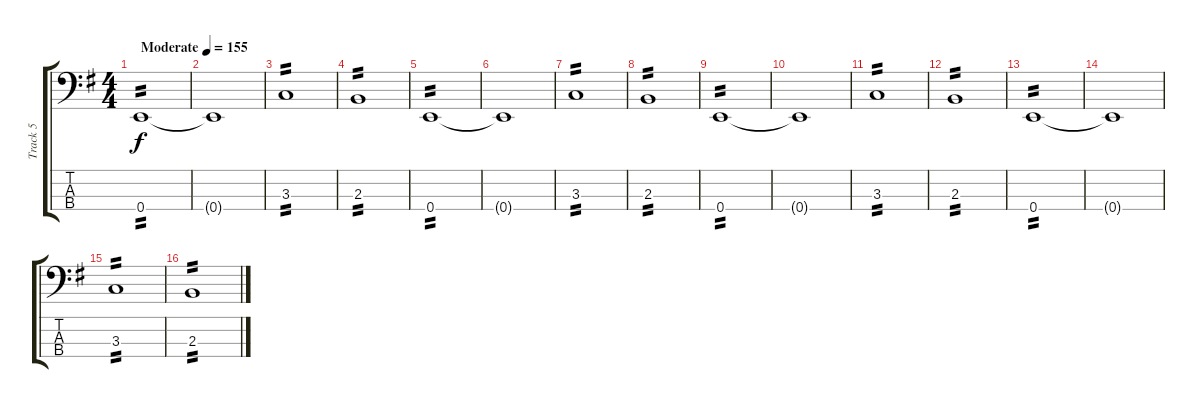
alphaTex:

\track ("Track 5" "Track 5") {instrument electricbassfinger}
\staff {score tabs}
\tuning (G2 D2 A1 E1) {hide}
\ts (4 4)
\tempo (155 "Moderate")
\clef f4
\ks eminor
0.4.1{tp 2 dy f instrument electricbassfinger} |
0.4{t}.1 |
3.3.1{tp 2} |
2.3.1{tp 2} |
0.4.1{tp 2} |
0.4{t}.1 |
3.3.1{tp 2} |
2.3.1{tp 2} |
0.4.1{tp 2} |
0.4{t}.1 |
3.3.1{tp 2} |
2.3.1{tp 2} |
0.4.1{tp 2} |
0.4{t}.1 |
3.3.1{tp 2} |
2.3.1{tp 2}
